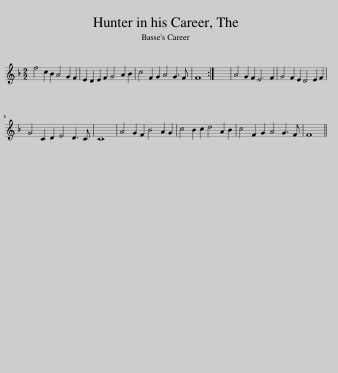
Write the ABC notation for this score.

X:1
L:1/8
M:2/2
I:linebreak $
K:F
V:1 treble
V:1
 f4 c2 B2 A4 G2 F2 | E2 D2 E2 F2 G4 A2 B2 | c4 F2 G2 A4 G3 F | F8 :| x8 | %5
 A4 G2 F2 E6 F2 | G4 F2 E2 D4 E2 F2 |$ G4 C2 D2 E4 D3 C | C8 | A4 G2 F2 B4 A2 G2 | %10
 c4 B2 c2 d4 A2 B2 | c4 F2 G2 A4 G3 F | F8 || %13
